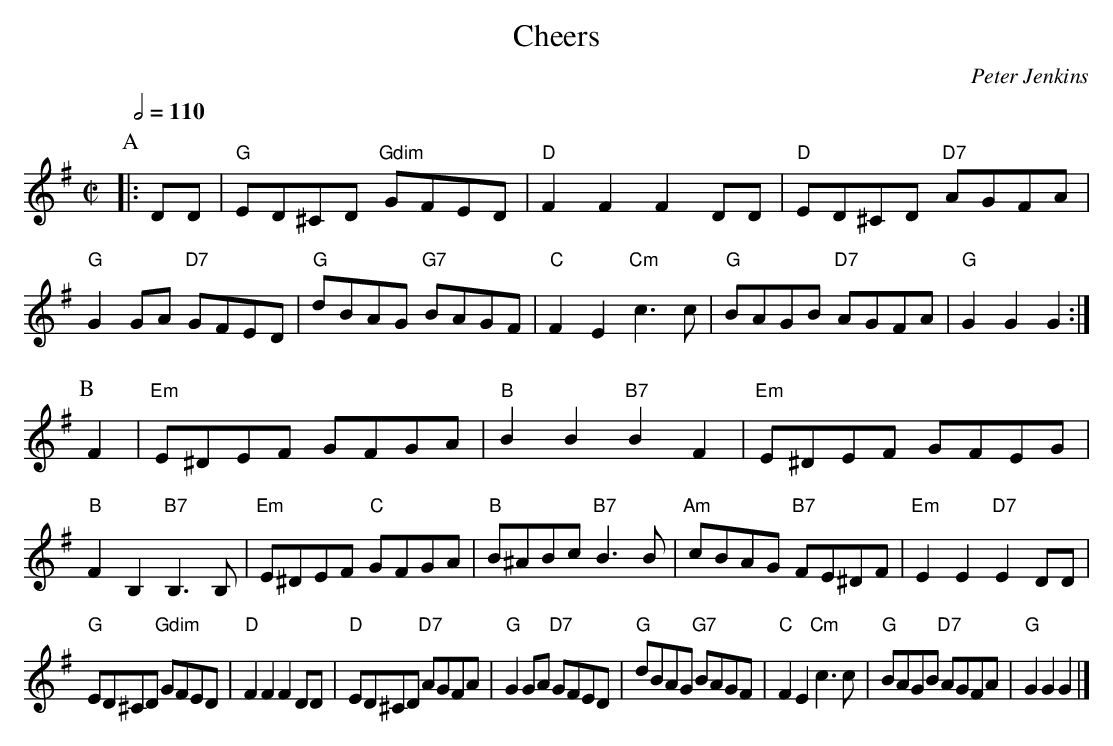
X:1
T:Cheers
C:Peter Jenkins
L:1/8
M:C|
Q:1/2=110
K:G
P:A
|: DD | "G"ED^CD "Gdim"GFED | "D"F2F2 F2DD | "D"ED^CD "D7"AGFA | "G"G2GA "D7"GFED | "G"dBAG "G7"BAGF | "C"F2E2 "Cm"c3c | "G"BAGB "D7"AGFA | "G"G2G2G2 :| !
P:B
F2 | "Em"E^DEF GFGA | "B"B2B2 "B7"B2F2 | "Em"E^DEF GFEG | "B"F2B,2 "B7"B,3B, | "Em"E^DEF "C"GFGA | "B"B^ABc "B7"B3B | "Am"cBAG "B7"FE^DF | "Em"E2E2 "D7"E2DD | !
"G"ED^CD "Gdim"GFED | "D"F2F2 F2DD | "D"ED^CD "D7"AGFA | "G"G2GA "D7"GFED | "G"dBAG "G7"BAGF | "C"F2E2 "Cm"c3c | "G"BAGB "D7"AGFA | "G"G2G2G2 |]
